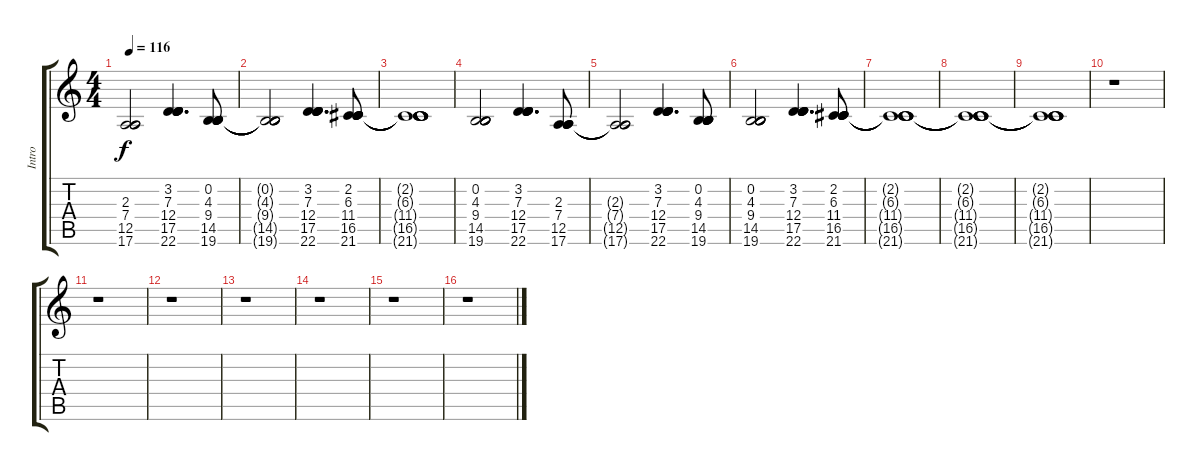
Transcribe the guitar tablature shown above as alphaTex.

\track ("Intro" "Intro") {instrument stringensemble1}
\staff {score tabs}
\tuning (E4 B3 G3 D3 A2 E2) {hide}
\ts (4 4)
\tempo 116
\clef g2
\ks c
(2.3{t} 7.4{t} 12.5{t} 17.6{t}).2{dy f} (3.2 7.3 12.4 17.5 22.6).4{d} (0.2 4.3 9.4 14.5 19.6).8 |
(0.2{t} 4.3{t} 9.4{t} 14.5{t} 19.6{t}).2 (3.2 7.3 12.4 17.5 22.6).4{d} (2.2 6.3 11.4 16.5 21.6).8 |
(2.2{t} 6.3{t} 11.4{t} 16.5{t} 21.6{t}).1 |
(0.2 4.3 9.4 14.5 19.6).2 (3.2 7.3 12.4 17.5 22.6).4{d} (2.3 7.4 12.5 17.6).8 |
(2.3{t} 7.4{t} 12.5{t} 17.6{t}).2 (3.2 7.3 12.4 17.5 22.6).4{d} (0.2 4.3 9.4 14.5 19.6).8 |
(0.2 4.3 9.4 14.5 19.6).2 (3.2 7.3 12.4 17.5 22.6).4{d} (2.2 6.3 11.4 16.5 21.6).8 |
(2.2{t} 6.3{t} 11.4{t} 16.5{t} 21.6{t}).1 |
(2.2{t} 6.3{t} 11.4{t} 16.5{t} 21.6{t}).1 |
(2.2{t} 6.3{t} 11.4{t} 16.5{t} 21.6{t}).1 |
r.1 |
r.1 |
r.1 |
r.1 |
r.1 |
r.1 |
r.1
